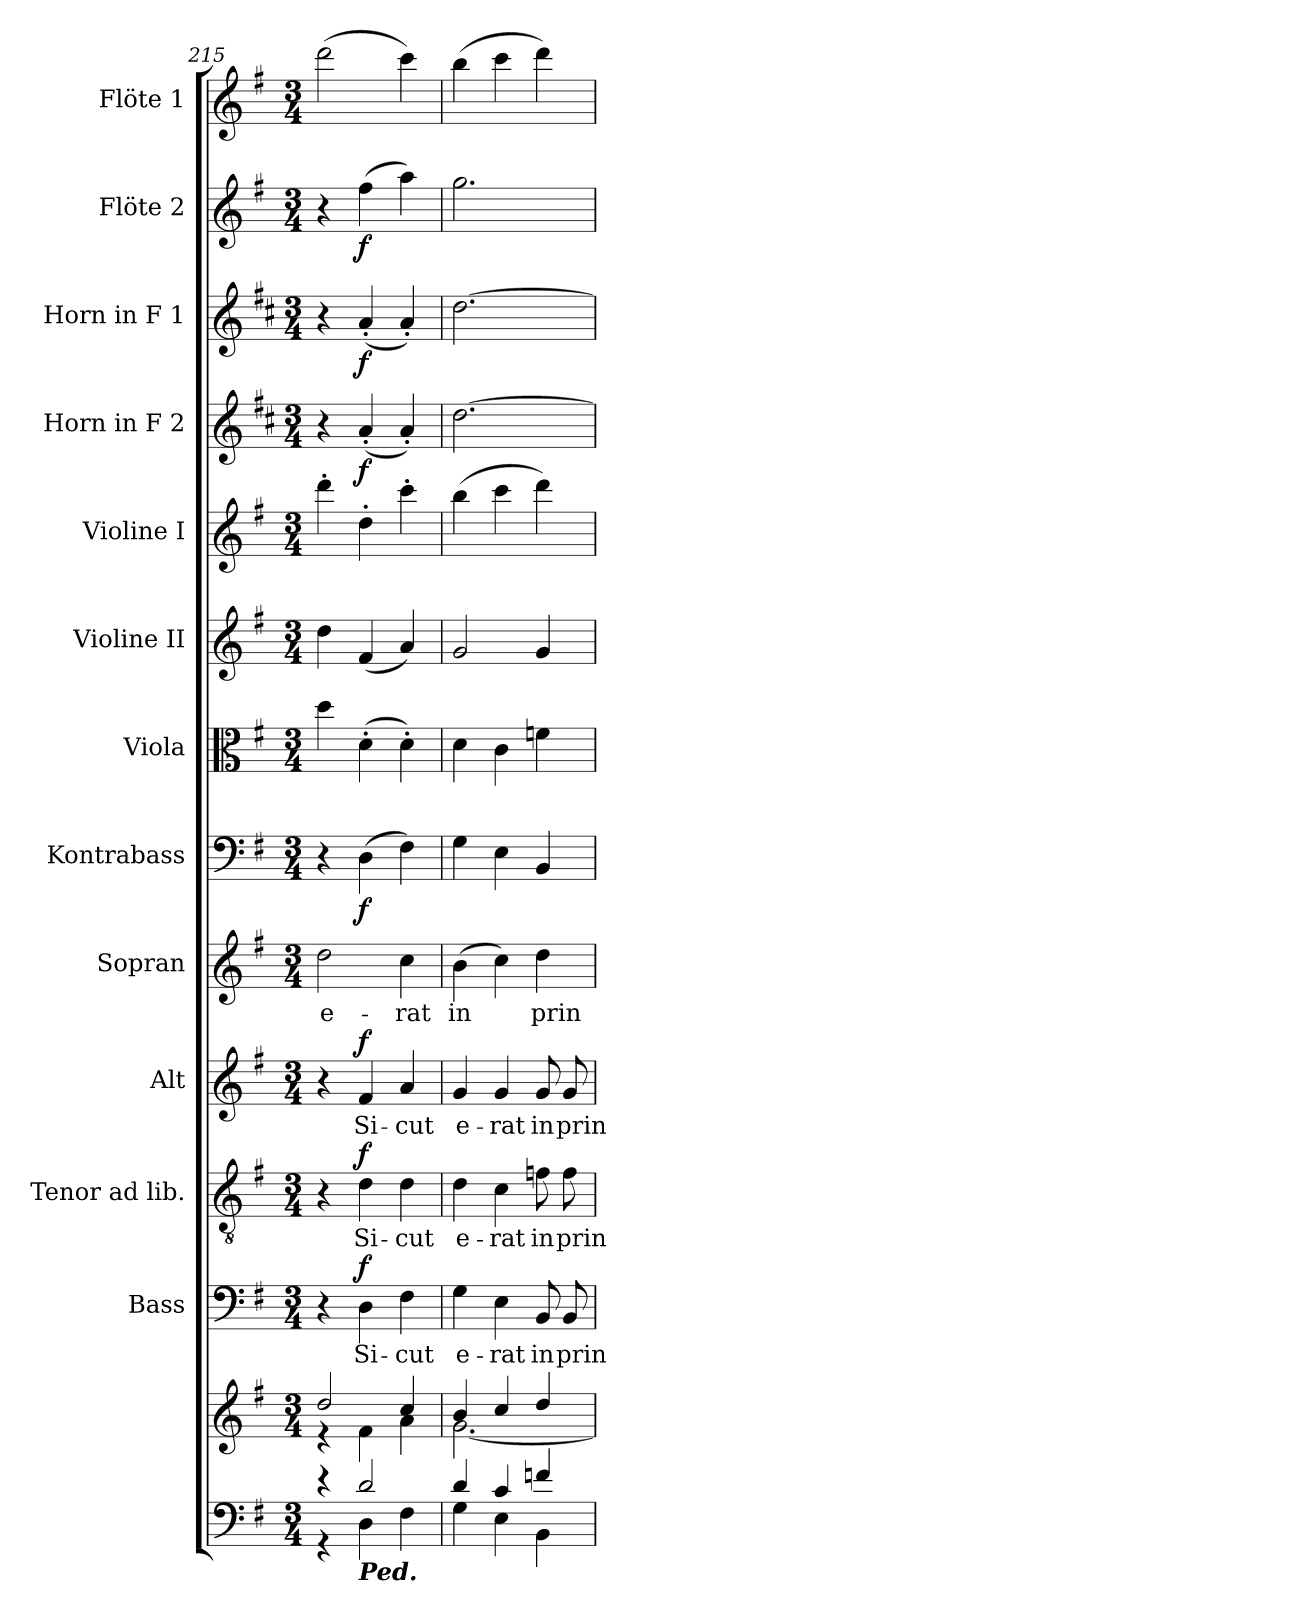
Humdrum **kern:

**kern	**kern	**kern	**text	**dynam	**kern	**text	**dynam	**kern	**text	**dynam	**kern	**text	**kern	**dynam	**kern	**kern	**kern	**kern	**dynam	**kern	**dynam	**kern	**dynam	**kern
*part13	*part13	*part12	*part12	*part12	*part11	*part11	*part11	*part10	*part10	*part10	*part9	*part9	*part8	*part8	*part7	*part6	*part5	*part4	*part4	*part3	*part3	*part2	*part2	*part1
*staff14	*staff13	*staff12	*staff12	*staff12	*staff11	*staff11	*staff11	*staff10	*staff10	*staff10	*staff9	*staff9	*staff8	*staff8	*staff7	*staff6	*staff5	*staff4	*staff4	*staff3	*staff3	*staff2	*staff2	*staff1
*	*	*I"Bass	*	*	*I"Tenor ad lib.	*	*	*I"Alt	*	*	*I"Sopran	*	*I"Kontrabass	*	*I"Viola	*I"Violine II	*I"Violine I	*I"Horn in F 2	*	*I"Horn in F 1	*	*I"Flöte 2	*	*I"Flöte 1
*	*	*I'B.	*	*	*I'T.	*	*	*I'A.	*	*	*I'S.	*	*I'Kb.	*	*I'Vla.	*I'Vl. II	*I'Vl. I	*	*	*	*	*I'Fl. 2	*	*I'Fl. 1
*clefF4	*clefG2	*clefF4	*	*	*clefGv2	*	*	*clefG2	*	*	*clefG2	*	*clefF4	*	*clefC3	*clefG2	*clefG2	*clefG2	*	*clefG2	*	*clefG2	*	*clefG2
*	*	*	*	*	*	*	*	*	*	*	*	*	*ITrd7c12	*	*	*	*	*ITrd4c7	*	*ITrd4c7	*	*	*	*
*k[f#]	*k[f#]	*k[f#]	*	*	*k[f#]	*	*	*k[f#]	*	*	*k[f#]	*	*k[f#]	*	*k[f#]	*k[f#]	*k[f#]	*k[f#]	*	*k[f#]	*	*k[f#]	*	*k[f#]
*G:	*G:	*G:	*	*	*G:	*	*	*G:	*	*	*G:	*	*G:	*	*G:	*G:	*G:	*G:	*	*G:	*	*G:	*	*G:
*M3/4	*M3/4	*M3/4	*	*	*M3/4	*	*	*M3/4	*	*	*M3/4	*	*M3/4	*	*M3/4	*M3/4	*M3/4	*M3/4	*	*M3/4	*	*M3/4	*	*M3/4
=215	=215	=215	=215	=215	=215	=215	=215	=215	=215	=215	=215	=215	=215	=215	=215	=215	=215	=215	=215	=215	=215	=215	=215	=215
*^	*^	*	*	*	*	*	*	*	*	*	*	*	*	*	*	*	*	*	*	*	*	*	*	*
!	!	!	!	!	!	!	!	!	!	!	!	!	!	!LO:LY:b	!	!	!	!	!	!	!	!	!	!	!	!
4r	4r	2dd/	4re	4r	.	.	4r	.	.	4r	.	.	2dd\	e-	4r	.	4dd\	4dd\	4ddd'>\	4r	.	4r	.	4r	.	(>2ddd\
!LO:TX:b:Bi:t=Ped.	!	!	!	!	!	!	!	!	!	!	!	!	!	!	!	!	!	!	!	!	!	!	!	!	!	!
!	!	!	!	!	!LO:LY:b	!LO:DY:a	!	!LO:LY:b	!LO:DY:a	!	!LO:LY:b	!LO:DY:a	!	!	!	!LO:DY:b	!	!	!	!	!LO:DY:b	!	!LO:DY:b	!	!LO:DY:b	!
2d/	4D\	.	4f#\	4D\	Si-	f	4d\	Si-	f	4f#/	Si-	f	.	.	(>4DD\	f	(>4d'>\	(<4f#/	4dd'>\	(<4d'</	f	(<4d'</	f	(>4ff#\	f	.
!	!	!	!	!	!LO:LY:b	!	!	!LO:LY:b	!	!	!LO:LY:b	!	!	!LO:LY:b	!	!	!	!	!	!	!	!	!	!	!	!
.	4F#\	4cc/	4a\	4F#\	-cut	.	4d\	-cut	.	4a/	-cut	.	4cc\	-rat	4FF#\)	.	4d'>\)	4a/)	4ccc'>\	4d'</)	.	4d'</)	.	4aa\)	.	4ccc\)
=216	=216	=216	=216	=216	=216	=216	=216	=216	=216	=216	=216	=216	=216	=216	=216	=216	=216	=216	=216	=216	=216	=216	=216	=216	=216	=216
!	!	!	!	!	!LO:LY:b	!	!	!LO:LY:b	!	!	!LO:LY:b	!	!	!LO:LY:b	!	!	!	!	!	!	!	!	!	!	!	!
4d/	4G\	4b/	[<2.g\	4G\	e-	.	4d\	e-	.	4g/	e-	.	(>4b\	in	4GG\	.	4d\	2g/	(>4bb\	[2.g\	.	[2.g\	.	2.gg\	.	(>4bb\
!	!	!	!	!	!LO:LY:b	!	!	!LO:LY:b	!	!	!LO:LY:b	!	!	!	!	!	!	!	!	!	!	!	!	!	!	!
4c/	4E\	4cc/	.	4E\	-rat	.	4c\	-rat	.	4g/	-rat	.	4cc\)	.	4EE\	.	4c\	.	4ccc\	.	.	.	.	.	.	4ccc\
!	!	!	!	!	!LO:LY:b	!	!	!LO:LY:b	!	!	!LO:LY:b	!	!	!LO:LY:b	!	!	!	!	!	!	!	!	!	!	!	!
4fn/	4BB\	4dd/	.	8BB/	in	.	8fn\	in	.	8g/	in	.	4dd\	prin-	4BBB/	.	4fn\	4g/	4ddd\)	.	.	.	.	.	.	4ddd\)
!	!	!	!	!	!LO:LY:b	!	!	!LO:LY:b	!	!	!LO:LY:b	!	!	!	!	!	!	!	!	!	!	!	!	!	!	!
.	.	.	.	8BB/	prin-	.	8f\	prin-	.	8g/	prin-	.	.	.	.	.	.	.	.	.	.	.	.	.	.	.
*v	*v	*	*	*	*	*	*	*	*	*	*	*	*	*	*	*	*	*	*	*	*	*	*	*	*	*
*	*v	*v	*	*	*	*	*	*	*	*	*	*	*	*	*	*	*	*	*	*	*	*	*	*	*
=	=	=	=	=	=	=	=	=	=	=	=	=	=	=	=	=	=	=	=	=	=	=	=	=
*-	*-	*-	*-	*-	*-	*-	*-	*-	*-	*-	*-	*-	*-	*-	*-	*-	*-	*-	*-	*-	*-	*-	*-	*-
